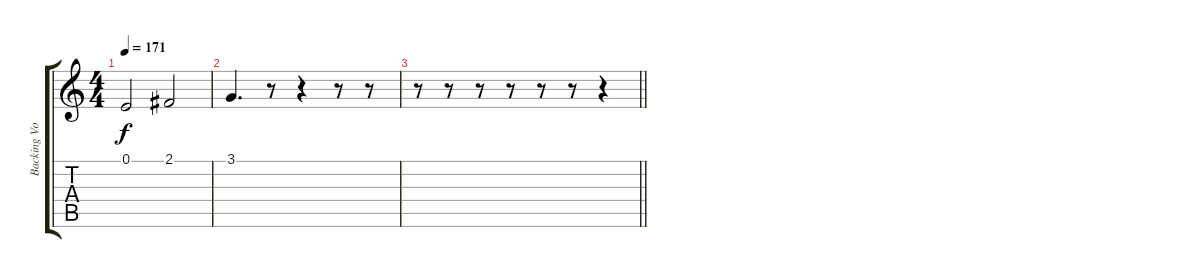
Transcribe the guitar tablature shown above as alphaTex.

\track ("Backing Vocals" "Backing Vo") {instrument bassoon}
\staff {score tabs}
\tuning (E4 B3 G3 D3 A2 E2) {hide}
\ts (4 4)
\tempo 171
\clef g2
\ks c
0.1.2{dy f} 2.1.2 |
3.1.4{d} r.8 r.4 r.8 r.8 |
\barLineRight lightlight
r.8 r.8 r.8 r.8 r.8 r.8 r.4
